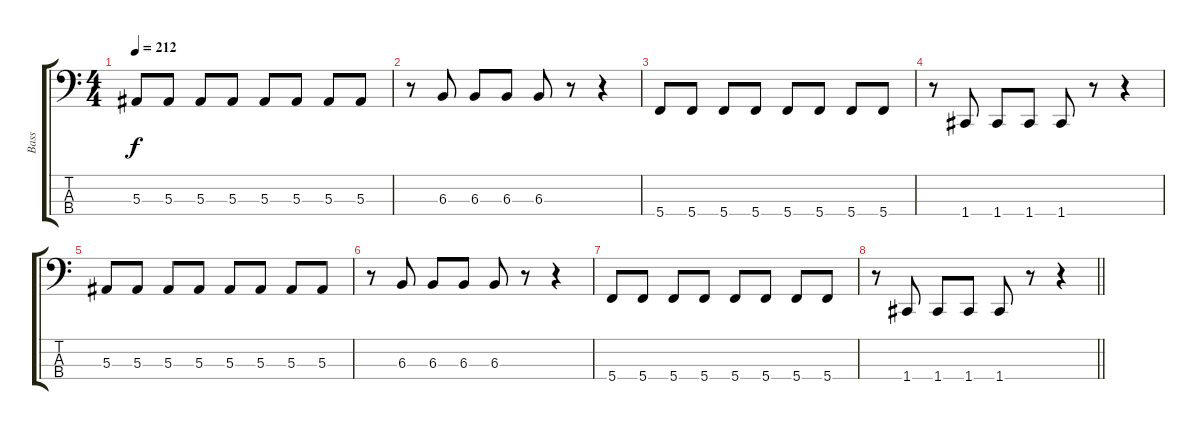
\track ("Bass" "Bass") {instrument electricbasspick}
\staff {score tabs}
\tuning (Eb2 Bb1 F1 C1) {hide}
\ts (4 4)
\tempo 212
\clef f4
\ks c
5.3.8{dy f} 5.3.8 5.3.8 5.3.8 5.3.8 5.3.8 5.3.8 5.3.8 |
r.8 6.3.8 6.3.8 6.3.8 6.3.8 r.8 r.4 |
5.4.8 5.4.8 5.4.8 5.4.8 5.4.8 5.4.8 5.4.8 5.4.8 |
r.8 1.4.8 1.4.8 1.4.8 1.4.8 r.8 r.4 |
5.3.8 5.3.8 5.3.8 5.3.8 5.3.8 5.3.8 5.3.8 5.3.8 |
r.8 6.3.8 6.3.8 6.3.8 6.3.8 r.8 r.4 |
5.4.8 5.4.8 5.4.8 5.4.8 5.4.8 5.4.8 5.4.8 5.4.8 |
\barLineRight lightlight
r.8 1.4.8 1.4.8 1.4.8 1.4.8 r.8 r.4
